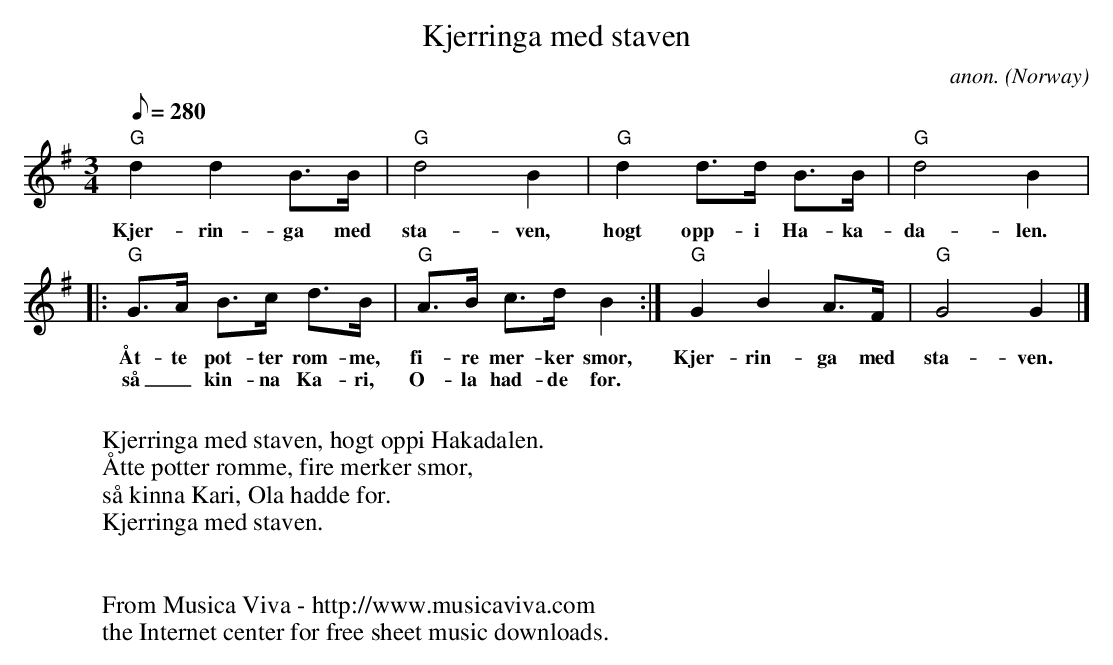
X:1
T:Kjerringa med staven
C:anon.
O:Norway
M:3/4
L:1/8
Q:280
K:G
"G"d2d2B>B|"G"d4B2|"G"d2d>d B>B|"G"d4B2|
w:Kjer-rin-ga med sta-ven, h\ogt opp-i Ha-ka-da-len.
|:"G"G>A B>c d>B|"G"A>B c>d B2:|"G"G2B2A>F|"G"G4G2|]
w:\AAt-te pot-ter r\om-me, fi-re mer-ker sm\or, Kjer-rin-ga med sta-ven.
w:s\aa_ kin-na Ka-ri, O-la had-de f\or.
W:
W:Kjerringa med staven, h\ogt oppi Hakadalen.
W:\AAtte potter r\omme, fire merker sm\or,
W:s\aa kinna Kari, Ola hadde f\or.
W:Kjerringa med staven.
W:
W:
W:  From Musica Viva - http://www.musicaviva.com
W:  the Internet center for free sheet music downloads.
